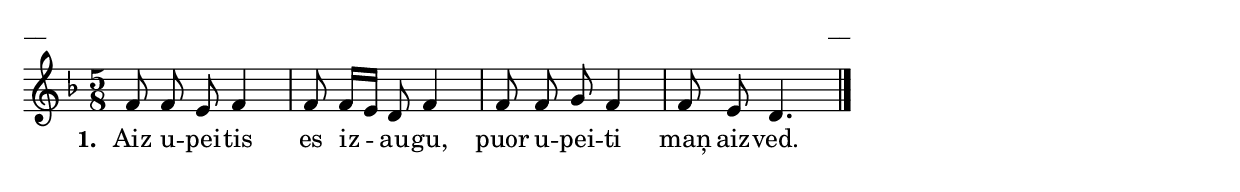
\version "2.13.18"
\paper {
line-width = 14\cm
left-margin = 0.4\cm
between-system-padding = 0.1\cm
between-system-space = 0.1\cm
}
% SBTZK, p.117
\layout {
indent = #0
ragged-last = ##f
}


voiceA = \relative c' {
\clef "treble"
\key f \major
\time 5/8
f8 f e f4 | f8 f16 [e] d8 f4 | f8 f g f4 | f8 e d4. \bar"|."
}

lyricA = \lyricmode {
\set stanza = "1. "
Aiz u -- pei -- tis es iz -- au -- gu, puor u -- pei -- ti maņ aiz -- ved.
}

fullScore = <<
%\new ChordNames { \chordsA }
\new Staff {
<<
\new Voice = "voiceA" { \oneVoice \autoBeamOff \voiceA }
\lyricsto "voiceA" \new Lyrics  \lyricA
%\new Voice = "voiceB" { \voiceTwo \autoBeamOff \voiceB }
>>
}
>>



\score {
\fullScore
\header { piece = "__" opus = "__" }
}
\markup { \with-color #(x11-color 'white) \sans \smaller "__" }
\score {
\unfoldRepeats
\fullScore
\midi {
\context { \Staff \remove "Staff_performer" }
\context { \Voice \consists "Staff_performer" }
}
}


